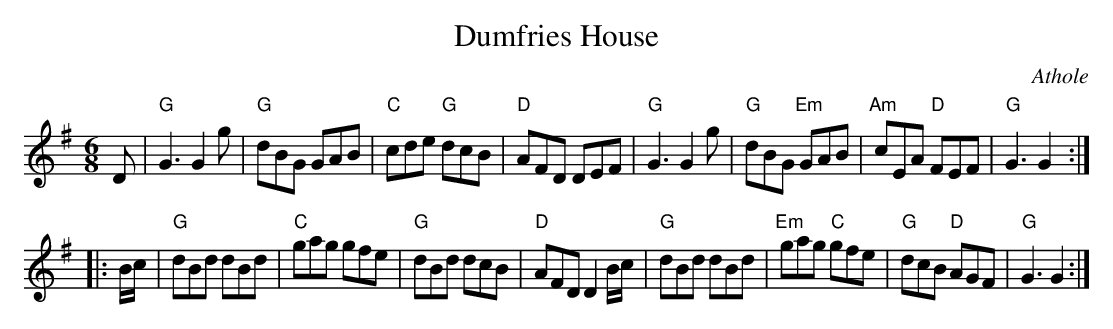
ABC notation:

X:1
T: Dumfries House
O: Athole
M: 6/8
L: 1/8
K: G
   D \
| "G"G3 G2 g | "G"dBG     GAB | "C"cde "G"dcB | "D"AFD DEF \
| "G"G3 G2 g | "G"dBG "Em"GAB |"Am"cEA "D"FEF | "G"G3  G2 :|
|: B/c/ \
| "G"dBd dBd | "C"gag     gfe | "G"dBd    dcB | "D"AFD D2B/c/ \
| "G"dBd dBd |"Em"gag  "C"gfe | "G"dcB "D"AGF | "G"G3  G2 :|
